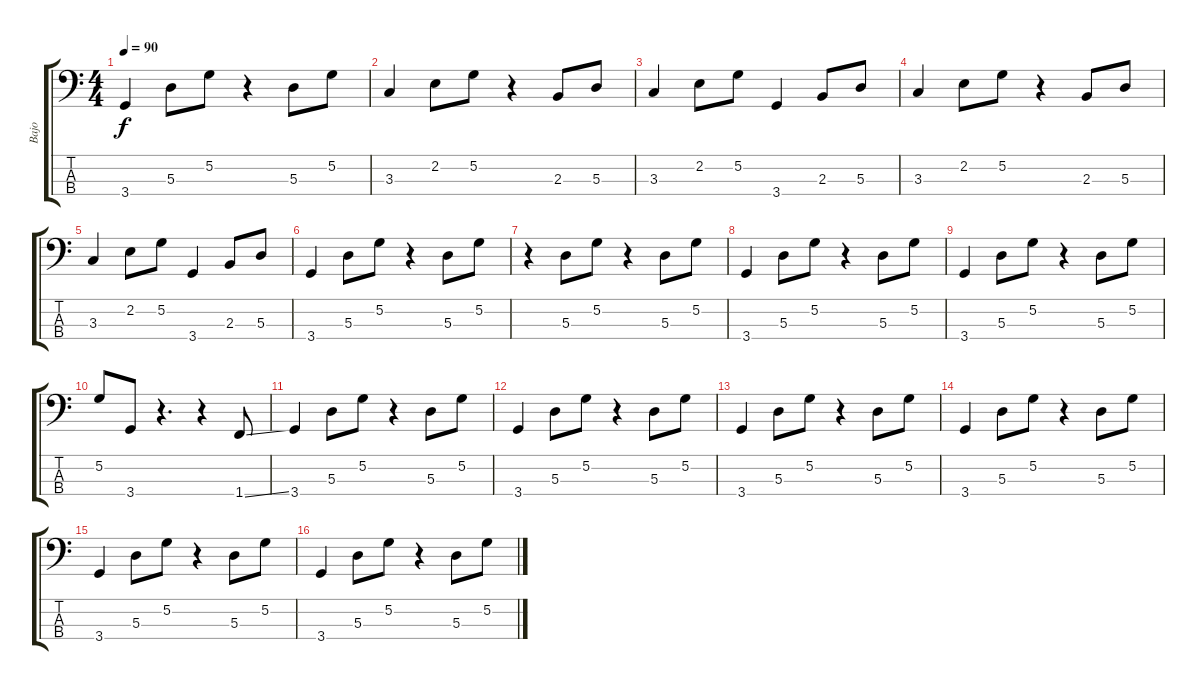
\track ("Bajo" "Bajo") {instrument electricbassfinger}
\staff {score tabs}
\tuning (G2 D2 A1 E1) {hide}
\ts (4 4)
\tempo 90
\clef f4
\ks c
3.4.4{dy f} 5.3.8 5.2.8 r.4 5.3.8 5.2.8 |
3.3.4 2.2.8 5.2.8 r.4 2.3.8 5.3.8 |
3.3.4 2.2.8 5.2.8 3.4.4 2.3.8 5.3.8 |
3.3.4 2.2.8 5.2.8 r.4 2.3.8 5.3.8 |
3.3.4 2.2.8 5.2.8 3.4.4 2.3.8 5.3.8 |
3.4.4 5.3.8 5.2.8 r.4 5.3.8 5.2.8 |
r.4 5.3.8 5.2.8 r.4 5.3.8 5.2.8 |
3.4.4 5.3.8 5.2.8 r.4 5.3.8 5.2.8 |
3.4.4 5.3.8 5.2.8 r.4 5.3.8 5.2.8 |
5.2.8{instrument slapbass1} 3.4.8 r.4{d} r.4 1.4{ss}.8 |
3.4.4 5.3.8{instrument electricbassfinger} 5.2.8 r.4 5.3.8 5.2.8 |
3.4.4 5.3.8 5.2.8 r.4 5.3.8 5.2.8 |
3.4.4 5.3.8 5.2.8 r.4 5.3.8 5.2.8 |
3.4.4 5.3.8 5.2.8 r.4 5.3.8 5.2.8 |
3.4.4 5.3.8 5.2.8 r.4 5.3.8 5.2.8 |
3.4.4 5.3.8 5.2.8 r.4 5.3.8 5.2.8
